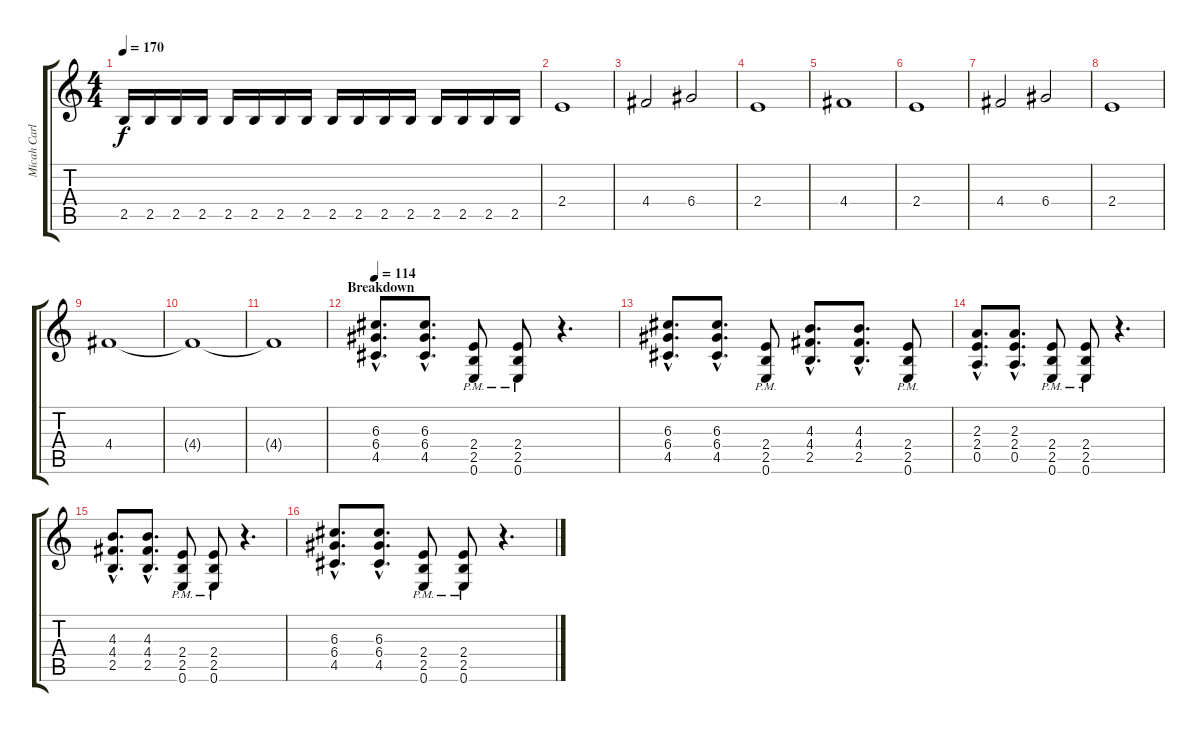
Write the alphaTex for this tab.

\track ("Micah Carli (Guitar)" "Micah Carl") {instrument electricguitarjazz}
\staff {score tabs}
\tuning (E4 B3 G3 D3 A2 E2) {hide}
\ts (4 4)
\tempo 170
\clef g2
\ks c
2.5.16{dy f} 2.5.16 2.5.16 2.5.16 2.5.16 2.5.16 2.5.16 2.5.16 2.5.16 2.5.16 2.5.16 2.5.16 2.5.16 2.5.16 2.5.16 2.5.16 |
2.4.1 |
4.4.2 6.4.2 |
2.4.1 |
4.4.1 |
2.4.1 |
4.4.2 6.4.2 |
2.4.1 |
4.4.1 |
4.4{t}.1{volume 7} |
4.4{t}.1 |
\section ("" "Breakdown")
\tempo 114
(6.3{hac} 6.4{hac} 4.5{hac}).8{d volume 11} (6.3{hac} 6.4{hac} 4.5{hac}).8{d} (2.4{pm} 2.5{pm} 0.6{pm}).8 (2.4{pm} 2.5{pm} 0.6{pm}).8 r.4{d} |
(6.3{hac} 6.4{hac} 4.5{hac}).8{d} (6.3{hac} 6.4{hac} 4.5{hac}).8{d} (2.4{pm} 2.5{pm} 0.6{pm}).8 (4.3{hac} 4.4{hac} 2.5{hac}).8{d} (4.3{hac} 4.4{hac} 2.5{hac}).8{d} (2.4{pm} 2.5{pm} 0.6{pm}).8 |
(2.3{hac} 2.4{hac} 0.5{hac}).8{d} (2.3{hac} 2.4{hac} 0.5{hac}).8{d} (2.4{pm} 2.5{pm} 0.6{pm}).8 (2.4{pm} 2.5{pm} 0.6{pm}).8 r.4{d} |
(4.3{hac} 4.4{hac} 2.5{hac}).8{d} (4.3{hac} 4.4{hac} 2.5{hac}).8{d} (2.4{pm} 2.5{pm} 0.6{pm}).8 (2.4{pm} 2.5{pm} 0.6{pm}).8 r.4{d} |
(6.3{hac} 6.4{hac} 4.5{hac}).8{d} (6.3{hac} 6.4{hac} 4.5{hac}).8{d} (2.4{pm} 2.5{pm} 0.6{pm}).8 (2.4{pm} 2.5{pm} 0.6{pm}).8 r.4{d}
